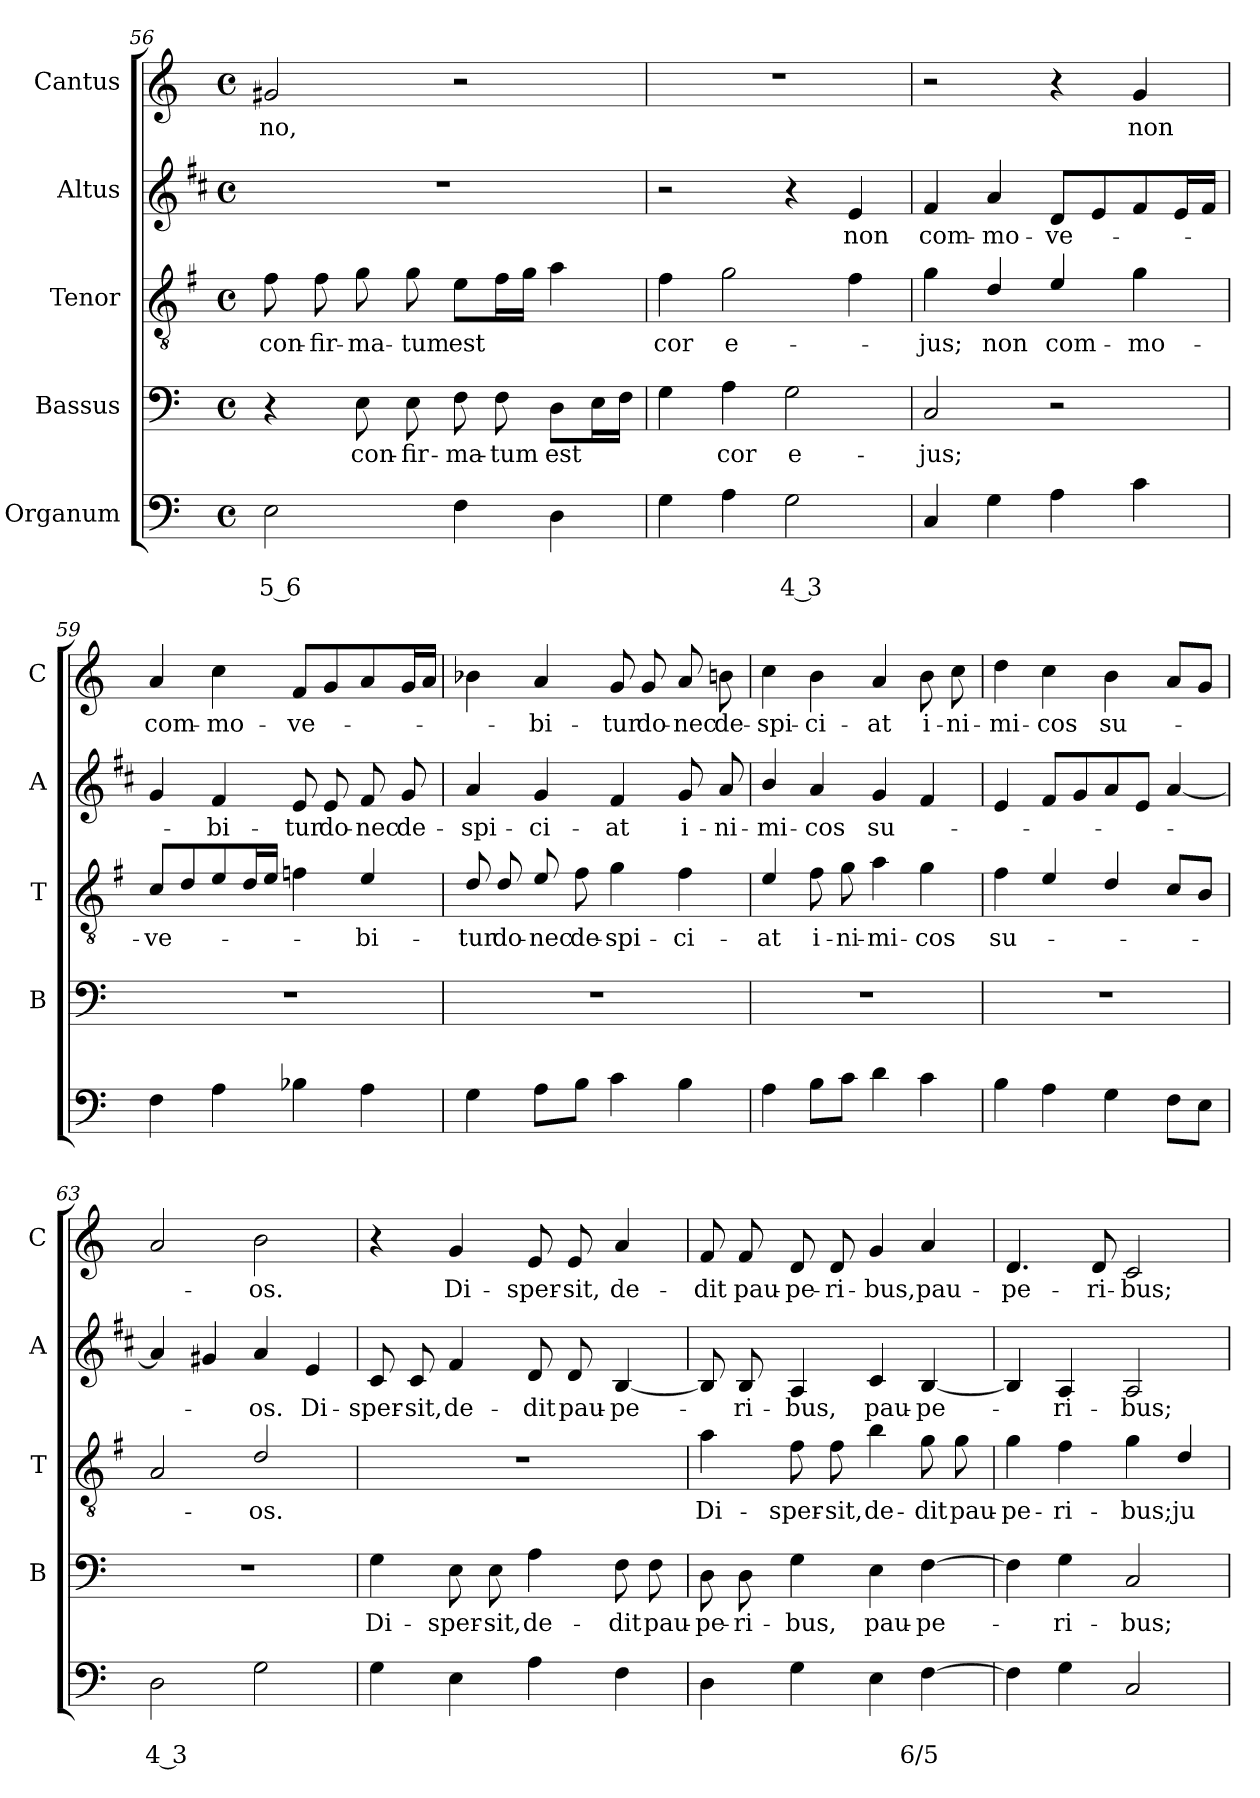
**kern	**text	**text	**kern	**text	**kern	**text	**kern	**text	**kern	**text
*part5	*part5	*part5	*part4	*part4	*part3	*part3	*part2	*part2	*part1	*part1
*staff5	*staff5	*staff5	*staff4	*staff4	*staff3	*staff3	*staff2	*staff2	*staff1	*staff1
*I"Organum	*	*	*I"Bassus	*	*I"Tenor	*	*I"Altus	*	*I"Cantus	*
*	*	*	*I'B	*	*I'T	*	*I'A	*	*I'C	*
!!LO:LB:g=z
*clefF4	*	*	*clefF4	*	*clefGv2	*	*clefG2	*	*clefG2	*
*	*	*	*	*	*ITrd4c7	*	*ITrd1c2	*	*	*
*k[]	*	*	*k[]	*	*k[]	*	*k[]	*	*k[]	*
*C:	*	*	*C:	*	*C:	*	*C:	*	*C:	*
*M4/4	*	*	*M4/4	*	*M4/4	*	*M4/4	*	*M4/4	*
*met(c)	*	*	*met(c)	*	*met(c)	*	*met(c)	*	*met(c)	*
=56	=56	=56	=56	=56	=56	=56	=56	=56	=56	=56
!	!	!LO:LY:b	!	!	!	!LO:LY:b	!	!	!	!LO:LY:b
2E\	.	5 6	4r	.	8B\	con-	1r	.	2g#X/	-no,
!	!	!	!	!	!	!LO:LY:b	!	!	!	!
.	.	.	.	.	8B\	-fir-	.	.	.	.
!	!	!	!	!LO:LY:b	!	!LO:LY:b	!	!	!	!
.	.	.	8E\	con-	8c\	-ma-	.	.	.	.
!	!	!	!	!LO:LY:b	!	!LO:LY:b	!	!	!	!
.	.	.	8E\	-fir-	8c\	-tum	.	.	.	.
!	!	!	!	!LO:LY:b	!	!LO:LY:b	!	!	!	!
4F\	.	.	8F\	-ma-	8A\L	est	.	.	2r	.
!	!	!	!	!LO:LY:b	!	!	!	!	!	!
.	.	.	8F\	-tum	16B\L	.	.	.	.	.
.	.	.	.	.	16c\JJ	.	.	.	.	.
!	!	!	!	!LO:LY:b	!	!	!	!	!	!
4D\	.	.	8D\L	est	4d\	.	.	.	.	.
.	.	.	16E\L	.	.	.	.	.	.	.
.	.	.	16F\JJ	.	.	.	.	.	.	.
=57	=57	=57	=57	=57	=57	=57	=57	=57	=57	=57
!	!	!	!	!	!	!LO:LY:b	!	!	!	!
4G\	.	.	4G\	.	4B\	cor	2r	.	1r	.
!	!	!	!	!LO:LY:b	!	!LO:LY:b	!	!	!	!
4A\	.	.	4A\	cor	2c\	e-	.	.	.	.
!	!	!LO:LY:b	!	!LO:LY:b	!	!	!	!	!	!
2G\	.	4 3	2G\	e-	.	.	4r	.	.	.
!	!	!	!	!	!	!	!	!LO:LY:b	!	!
.	.	.	.	.	4B\	.	4d/	non	.	.
=58	=58	=58	=58	=58	=58	=58	=58	=58	=58	=58
!	!	!	!	!LO:LY:b	!	!LO:LY:b	!	!LO:LY:b	!	!
4C/	.	.	2C/	-jus;	4c\	-jus;	4e/	com-	2r	.
!	!	!	!	!	!	!LO:LY:b	!	!LO:LY:b	!	!
4G\	.	.	.	.	4G/	non	4g/	-mo-	.	.
!	!	!	!	!	!	!LO:LY:b	!	!LO:LY:b	!	!
4A\	.	.	2r	.	4A/	com-	8c/L	-ve-	4r	.
.	.	.	.	.	.	.	8d/	.	.	.
!	!	!	!	!	!	!LO:LY:b	!	!	!	!LO:LY:b
4c\	.	.	.	.	4c\	-mo-	8e/	.	4g/	non
.	.	.	.	.	.	.	16d/L	.	.	.
.	.	.	.	.	.	.	16e/JJ	.	.	.
=59	=59	=59	=59	=59	=59	=59	=59	=59	=59	=59
!	!	!	!	!	!	!LO:LY:b	!	!	!	!LO:LY:b
4F\	.	.	1r	.	8F/L	-ve-	4f/	.	4a/	com-
.	.	.	.	.	8G/	.	.	.	.	.
!	!	!	!	!	!	!	!	!LO:LY:b	!	!LO:LY:b
4A\	.	.	.	.	8A/	.	4e/	-bi-	4cc\	-mo-
.	.	.	.	.	16G/L	.	.	.	.	.
.	.	.	.	.	16A/JJ	.	.	.	.	.
!	!	!	!	!	!	!	!	!LO:LY:b	!	!LO:LY:b
4B-X\	.	.	.	.	4B-X\	.	8d/	-tur	8f/L	-ve-
!	!	!	!	!	!	!	!	!LO:LY:b	!	!
.	.	.	.	.	.	.	8d/	do-	8g/	.
!	!	!	!	!	!	!LO:LY:b	!	!LO:LY:b	!	!
4A\	.	.	.	.	4A/	-bi-	8e/	-nec	8a/	.
!	!	!	!	!	!	!	!	!LO:LY:b	!	!
.	.	.	.	.	.	.	8f/	de-	16g/L	.
.	.	.	.	.	.	.	.	.	16a/JJ	.
!!LO:LB:g=z
=60	=60	=60	=60	=60	=60	=60	=60	=60	=60	=60
!	!	!	!	!	!	!LO:LY:b	!	!LO:LY:b	!	!
4G\	.	.	1r	.	8G/	-tur	4g/	-spi-	4b-X\	.
!	!	!	!	!	!	!LO:LY:b	!	!	!	!
.	.	.	.	.	8G/	do-	.	.	.	.
!	!	!	!	!	!	!LO:LY:b	!	!LO:LY:b	!	!LO:LY:b
8A\L	.	.	.	.	8A/	-nec	4f/	-ci-	4a/	-bi-
!	!	!	!	!	!	!LO:LY:b	!	!	!	!
8B\J	.	.	.	.	8B\	de-	.	.	.	.
!	!	!	!	!	!	!LO:LY:b	!	!LO:LY:b	!	!LO:LY:b
4c\	.	.	.	.	4c\	-spi-	4e/	-at	8g/	-tur
!	!	!	!	!	!	!	!	!	!	!LO:LY:b
.	.	.	.	.	.	.	.	.	8g/	do-
!	!	!	!	!	!	!LO:LY:b	!	!LO:LY:b	!	!LO:LY:b
4B\	.	.	.	.	4B\	-ci-	8f/	i-	8a/	-nec
!	!	!	!	!	!	!	!	!LO:LY:b	!	!LO:LY:b
.	.	.	.	.	.	.	8g/	-ni-	8bn\	de-
=61	=61	=61	=61	=61	=61	=61	=61	=61	=61	=61
!	!	!	!	!	!	!LO:LY:b	!	!LO:LY:b	!	!LO:LY:b
4A\	.	.	1r	.	4A/	-at	4a/	-mi-	4cc\	-spi-
!	!	!	!	!	!	!LO:LY:b	!	!LO:LY:b	!	!LO:LY:b
8B\L	.	.	.	.	8B\	i-	4g/	-cos	4b\	-ci-
!	!	!	!	!	!	!LO:LY:b	!	!	!	!
8c\J	.	.	.	.	8c\	-ni-	.	.	.	.
!	!	!	!	!	!	!LO:LY:b	!	!LO:LY:b	!	!LO:LY:b
4d\	.	.	.	.	4d\	-mi-	4f/	su-	4a/	-at
!	!	!	!	!	!	!LO:LY:b	!	!	!	!LO:LY:b
4c\	.	.	.	.	4c\	-cos	4e/	.	8b\	i-
!	!	!	!	!	!	!	!	!	!	!LO:LY:b
.	.	.	.	.	.	.	.	.	8cc\	-ni-
=62	=62	=62	=62	=62	=62	=62	=62	=62	=62	=62
!	!	!	!	!	!	!LO:LY:b	!	!	!	!LO:LY:b
4B\	.	.	1r	.	4B\	su-	4d/	.	4dd\	-mi-
!	!	!	!	!	!	!	!	!	!	!LO:LY:b
4A\	.	.	.	.	4A/	.	8e/L	.	4cc\	-cos
.	.	.	.	.	.	.	8f/	.	.	.
!	!	!	!	!	!	!	!	!	!	!LO:LY:b
4G\	.	.	.	.	4G/	.	8g/	.	4b\	su-
.	.	.	.	.	.	.	8d/J	.	.	.
8F\L	.	.	.	.	8F/L	.	[4g/	.	8a/L	.
8E\J	.	.	.	.	8E/J	.	.	.	8g/J	.
=63	=63	=63	=63	=63	=63	=63	=63	=63	=63	=63
!	!	!LO:LY:b	!	!	!	!	!	!	!	!
2D\	.	4 3	1r	.	2D/	.	4g/]	.	2a/	.
.	.	.	.	.	.	.	4f#X/	.	.	.
!	!	!	!	!	!	!LO:LY:b	!	!LO:LY:b	!	!LO:LY:b
2G\	.	.	.	.	2G/	-os.	4g/	-os.	2b\	-os.
!	!	!	!	!	!	!	!	!LO:LY:b	!	!
.	.	.	.	.	.	.	4d/	Di-	.	.
=64	=64	=64	=64	=64	=64	=64	=64	=64	=64	=64
!	!	!	!	!LO:LY:b	!	!	!	!LO:LY:b	!	!
4G\	.	.	4G\	Di-	1r	.	8B/	-sper-	4r	.
!	!	!	!	!	!	!	!	!LO:LY:b	!	!
.	.	.	.	.	.	.	8B/	-sit,	.	.
!	!	!	!	!LO:LY:b	!	!	!	!LO:LY:b	!	!LO:LY:b
4E\	.	.	8E\	-sper-	.	.	4e/	de-	4g/	Di-
!	!	!	!	!LO:LY:b	!	!	!	!	!	!
.	.	.	8E\	-sit,	.	.	.	.	.	.
!	!	!	!	!LO:LY:b	!	!	!	!LO:LY:b	!	!LO:LY:b
4A\	.	.	4A\	de-	.	.	8c/	-dit	8e/	-sper-
!	!	!	!	!	!	!	!	!LO:LY:b	!	!LO:LY:b
.	.	.	.	.	.	.	8c/	pau-	8e/	-sit,
!	!	!	!	!LO:LY:b	!	!	!	!LO:LY:b	!	!LO:LY:b
4F\	.	.	8F\	-dit	.	.	[4A/	-pe-	4a/	de-
!	!	!	!	!LO:LY:b	!	!	!	!	!	!
.	.	.	8F\	pau-	.	.	.	.	.	.
!!LO:PB:g=z
=65	=65	=65	=65	=65	=65	=65	=65	=65	=65	=65
!	!	!	!	!LO:LY:b	!	!LO:LY:b	!	!	!	!LO:LY:b
4D\	.	.	8D\	-pe-	4d\	Di-	8A/]	.	8f/	-dit
!	!	!	!	!LO:LY:b	!	!	!	!LO:LY:b	!	!LO:LY:b
.	.	.	8D\	-ri-	.	.	8A/	-ri-	8f/	pau-
!	!	!	!	!LO:LY:b	!	!LO:LY:b	!	!LO:LY:b	!	!LO:LY:b
4G\	.	.	4G\	-bus,	8B\	-sper-	4G/	-bus,	8d/	-pe-
!	!	!	!	!	!	!LO:LY:b	!	!	!	!LO:LY:b
.	.	.	.	.	8B\	-sit,	.	.	8d/	-ri-
!	!	!	!	!LO:LY:b	!	!LO:LY:b	!	!LO:LY:b	!	!LO:LY:b
4E\	.	.	4E\	pau-	4e\	de-	4B/	pau-	4g/	-bus,
!	!	!LO:LY:b	!	!LO:LY:b	!	!LO:LY:b	!	!LO:LY:b	!	!LO:LY:b
[4F\	.	6/5	[4F\	-pe-	8c\	-dit	[4A/	-pe-	4a/	pau-
!	!	!	!	!	!	!LO:LY:b	!	!	!	!
.	.	.	.	.	8c\	pau-	.	.	.	.
=66	=66	=66	=66	=66	=66	=66	=66	=66	=66	=66
!	!	!	!	!	!	!LO:LY:b	!	!	!	!LO:LY:b
4F\]	.	.	4F\]	.	4c\	-pe-	4A/]	.	4.d/	-pe-
!	!	!	!	!LO:LY:b	!	!LO:LY:b	!	!LO:LY:b	!	!
4G\	.	.	4G\	-ri-	4B\	-ri-	4G/	-ri-	.	.
!	!	!	!	!	!	!	!	!	!	!LO:LY:b
.	.	.	.	.	.	.	.	.	8d/	-ri-
!	!	!	!	!LO:LY:b	!	!LO:LY:b	!	!LO:LY:b	!	!LO:LY:b
2C/	.	.	2C/	-bus;	4c\	-bus;	2G/	-bus;	2c/	-bus;
!	!	!	!	!	!	!LO:LY:b	!	!	!	!
.	.	.	.	.	4G/	ju-	.	.	.	.
=	=	=	=	=	=	=	=	=	=	=
*-	*-	*-	*-	*-	*-	*-	*-	*-	*-	*-
